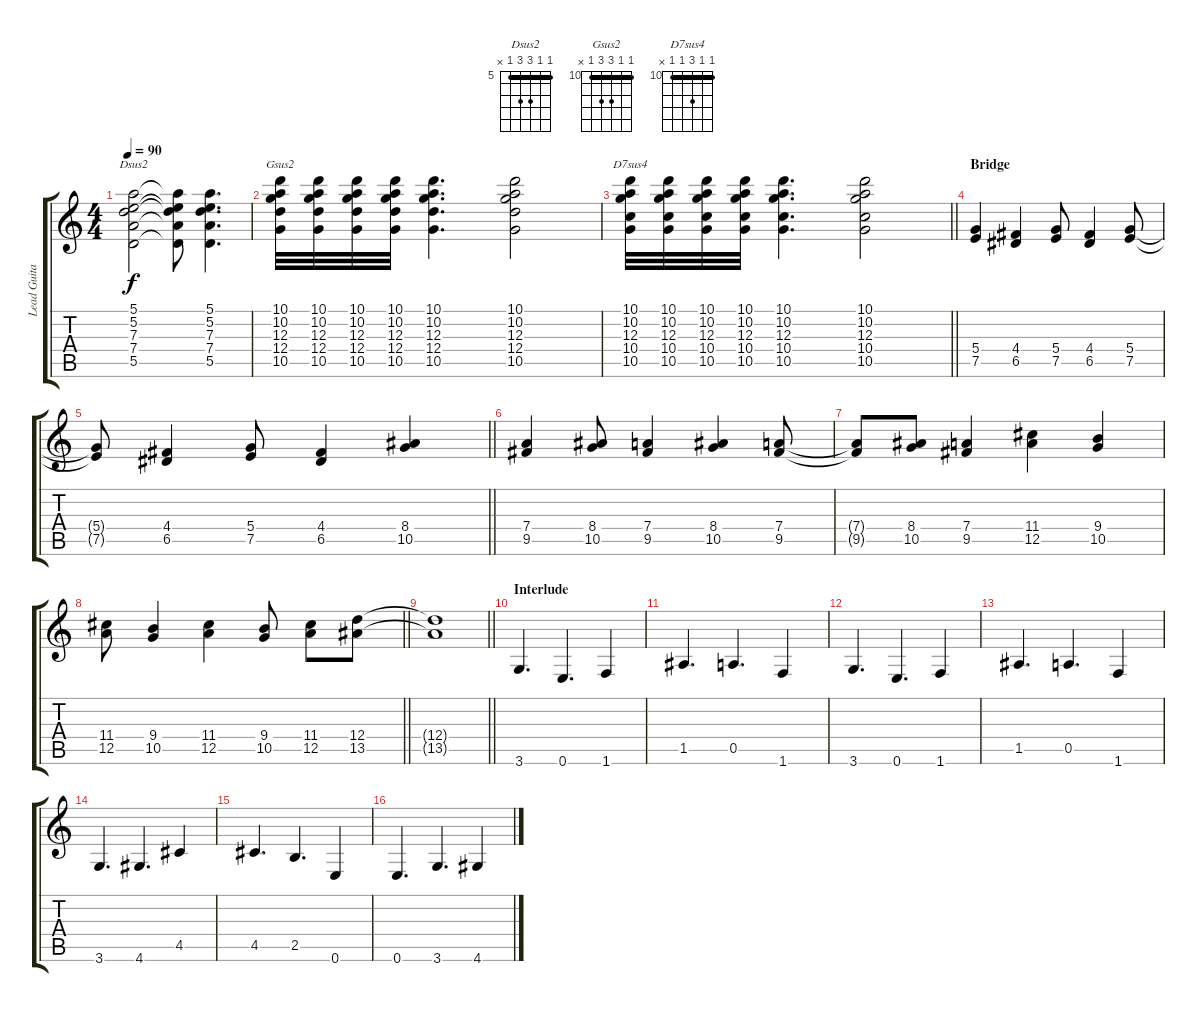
\track ("Lead Guitar" "Lead Guita") {instrument overdrivenguitar}
\staff {score tabs}
\tuning (E4 B3 G3 D3 A2 E2) {hide}
\chord ("Dsus2" 5 5 7 7 5 x) {firstfret 5 barre 5}
\chord ("Gsus2" 10 10 12 12 10 x) {firstfret 10 barre 10}
\chord ("D7sus4" 10 10 12 10 10 x) {firstfret 10 barre 10}
\ts (4 4)
\tempo 90
\clef g2
\ks c
(5.1 5.2 7.3 7.4 5.5).2{ch "Dsus2" dy f} (5.1{t} 5.2{t} 7.3{t} 7.4{t} 5.5{t}).8 (5.1 5.2 7.3 7.4 5.5).4{d} |
(10.1 10.2 12.3 12.4 10.5).32{ch "Gsus2"} (10.1 10.2 12.3 12.4 10.5).32 (10.1 10.2 12.3 12.4 10.5).32 (10.1 10.2 12.3 12.4 10.5).32 (10.1 10.2 12.3 12.4 10.5).4{d} (10.1 10.2 12.3 12.4 10.5).2 |
\barLineRight lightlight
(10.1 10.2 12.3 10.4 10.5).32{ch "D7sus4"} (10.1 10.2 12.3 10.4 10.5).32 (10.1 10.2 12.3 10.4 10.5).32 (10.1 10.2 12.3 10.4 10.5).32 (10.1 10.2 12.3 10.4 10.5).4{d} (10.1 10.2 12.3 10.4 10.5).2 |
\section ("" "Bridge")
(5.4 7.5).4 (4.4 6.5).4 (5.4 7.5).8 (4.4 6.5).4 (5.4 7.5).8 |
\barLineRight lightlight
(5.4{t} 7.5{t}).8 (4.4 6.5).4 (5.4 7.5).8 (4.4 6.5).4 (8.4 10.5).4 |
(7.4 9.5).4 (8.4 10.5).8 (7.4 9.5).4 (8.4 10.5).4 (7.4 9.5).8 |
(7.4{t} 9.5{t}).8 (8.4 10.5).8 (7.4 9.5).4 (11.4 12.5).4 (9.4 10.5).4 |
\barLineRight lightlight
(11.4 12.5).8 (9.4 10.5).4 (11.4 12.5).4 (9.4 10.5).8 (11.4 12.5).8 (12.4 13.5).8 |
\barLineRight lightlight
(12.4{t} 13.5{t}).1 |
\section ("" "Interlude")
3.6.4{d} 0.6.4{d} 1.6.4 |
1.5.4{d} 0.5.4{d} 1.6.4 |
3.6.4{d} 0.6.4{d} 1.6.4 |
1.5.4{d} 0.5.4{d} 1.6.4 |
3.6.4{d} 4.6.4{d} 4.5.4 |
4.5.4{d} 2.5.4{d} 0.6.4 |
0.6.4{d} 3.6.4{d} 4.6.4
